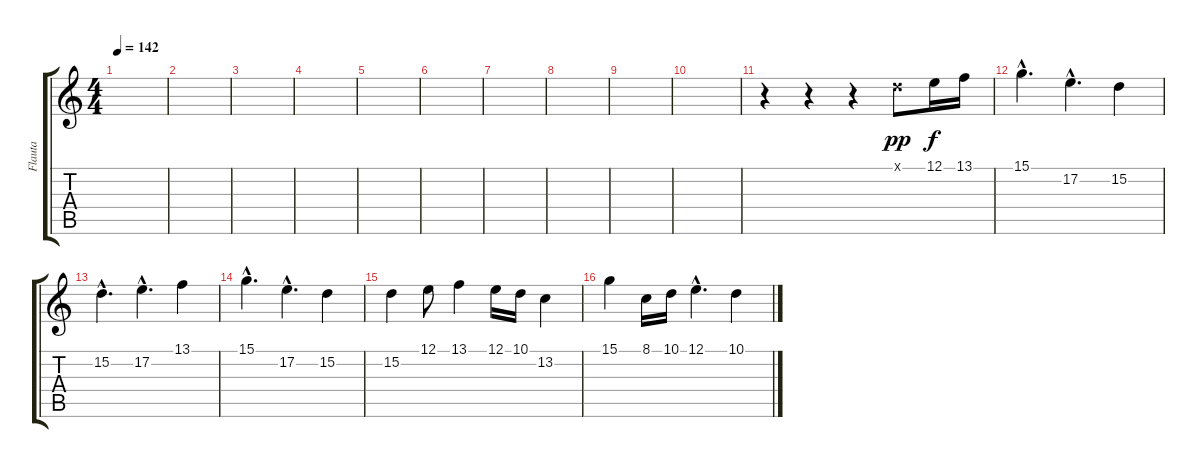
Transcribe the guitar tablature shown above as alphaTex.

\track ("Flauta" "Flauta") {instrument flute}
\staff {score tabs}
\tuning (E4 B3 G3 D3 A2 E2) {hide}
\ts (4 4)
\tempo 142
\clef g2
\ks c
|
|
|
|
|
|
|
|
|
|
r.4 r.4 r.4 10.1{x}.8{dy pp} 12.1.16{dy f} 13.1.16 |
15.1{hac}.4{d} 17.2{hac}.4{d} 15.2.4 |
15.2{hac}.4{d} 17.2{hac}.4{d} 13.1.4 |
15.1{hac}.4{d} 17.2{hac}.4{d} 15.2.4 |
15.2.4 12.1.8 13.1.4 12.1.16 10.1.16 13.2.4 |
15.1.4 8.1.16 10.1.16 12.1{hac}.4{d} 10.1.4
